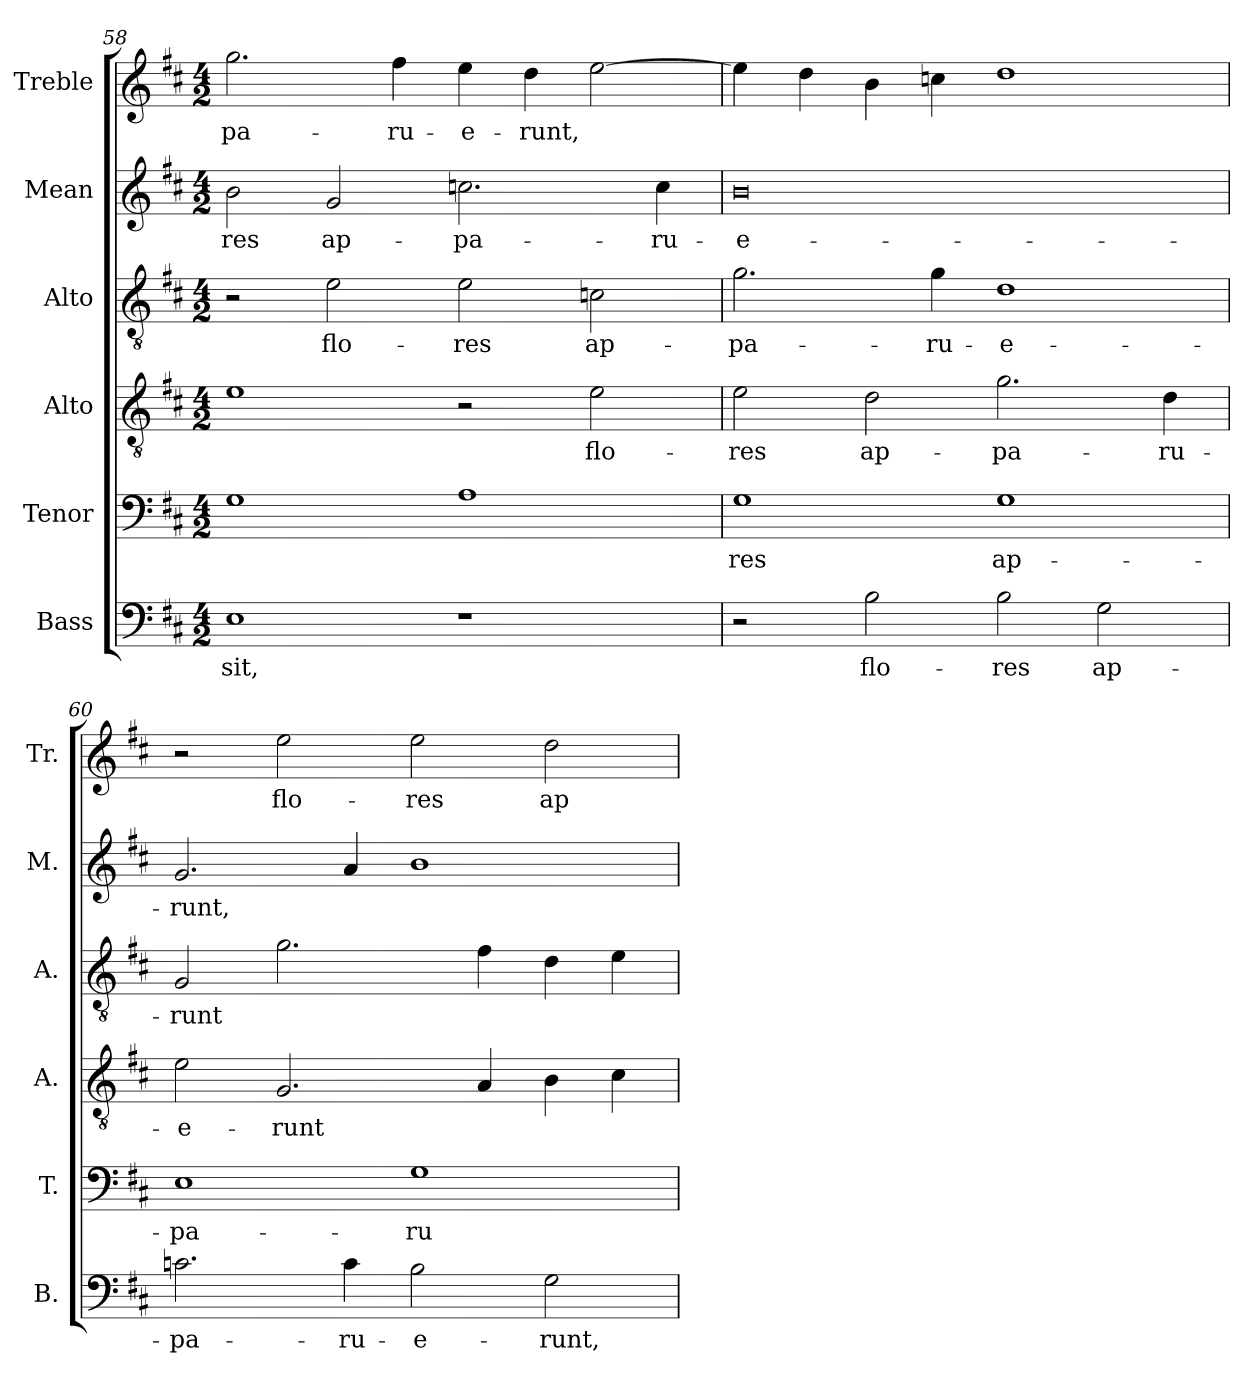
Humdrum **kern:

**kern	**text	**kern	**text	**kern	**text	**kern	**text	**kern	**text	**kern	**text
*part6	*part6	*part5	*part5	*part4	*part4	*part3	*part3	*part2	*part2	*part1	*part1
*staff6	*staff6	*staff5	*staff5	*staff4	*staff4	*staff3	*staff3	*staff2	*staff2	*staff1	*staff1
*I"Bass	*	*I"Tenor	*	*I"Alto	*	*I"Alto	*	*I"Mean	*	*I"Treble	*
*I'B.	*	*I'T.	*	*I'A.	*	*I'A.	*	*I'M.	*	*I'Tr.	*
*clefF4	*	*clefF4	*	*clefGv2	*	*clefGv2	*	*clefG2	*	*clefG2	*
*	*	*	*	*ITrd7c12	*	*ITrd7c12	*	*	*	*	*
*k[f#c#]	*	*k[f#c#]	*	*k[f#c#]	*	*k[f#c#]	*	*k[f#c#]	*	*k[f#c#]	*
*D:	*	*D:	*	*D:	*	*D:	*	*D:	*	*D:	*
*M4/2	*	*M4/2	*	*M4/2	*	*M4/2	*	*M4/2	*	*M4/2	*
=58	=58	=58	=58	=58	=58	=58	=58	=58	=58	=58	=58
!	!LO:LY:b:color=#000000	!	!	!	!	!	!	!	!	!	!
!	!	!	!	!	!	!	!	!	!LO:LY:b:color=#000000	!	!
!	!	!	!	!	!	!	!	!	!	!	!LO:LY:b:color=#000000
1Ei	-sit,	1Gi	.	1Ei	.	2r	.	2bi\	-res	2.ggi\	-pa-
!	!	!	!	!	!	!	!LO:LY:b:color=#000000	!	!	!	!
!	!	!	!	!	!	!	!	!	!LO:LY:b:color=#000000	!	!
.	.	.	.	.	.	2Ei\	flo-	2gi/	ap-	.	.
!	!	!	!	!	!	!	!	!	!	!	!LO:LY:b:color=#000000
.	.	.	.	.	.	.	.	.	.	4ff#i\	-ru-
!	!	!	!	!	!	!	!LO:LY:b:color=#000000	!	!	!	!
!	!	!	!	!	!	!	!	!	!LO:LY:b:color=#000000	!	!
!	!	!	!	!	!	!	!	!	!	!	!LO:LY:b:color=#000000
1r	.	1Ai	.	2r	.	2Ei\	-res	2.ccni\	-pa-	4eei\	-e-
!	!	!	!	!	!	!	!	!	!	!	!LO:LY:b:color=#000000
.	.	.	.	.	.	.	.	.	.	4ddi\	-runt,
!	!	!	!	!	!LO:LY:b:color=#000000	!	!	!	!	!	!
!	!	!	!	!	!	!	!LO:LY:b:color=#000000	!	!	!	!
.	.	.	.	2Ei\	flo-	2Cni\	ap-	.	.	[>2eei\	.
!	!	!	!	!	!	!	!	!	!LO:LY:b:color=#000000	!	!
.	.	.	.	.	.	.	.	4cci\	-ru-	.	.
=59	=59	=59	=59	=59	=59	=59	=59	=59	=59	=59	=59
!	!	!	!LO:LY:b:color=#000000	!	!	!	!	!	!	!	!
!	!	!	!	!	!LO:LY:b:color=#000000	!	!	!	!	!	!
!	!	!	!	!	!	!	!LO:LY:b:color=#000000	!	!	!	!
!	!	!	!	!	!	!	!	!	!LO:LY:b:color=#000000	!	!
2r	.	1Gi	-res	2Ei\	-res	2.Gi\	-pa-	0bi	-e-	4eei\]	.
.	.	.	.	.	.	.	.	.	.	4ddi\	.
!	!LO:LY:b:color=#000000	!	!	!	!	!	!	!	!	!	!
!	!	!	!	!	!LO:LY:b:color=#000000	!	!	!	!	!	!
2Bi\	flo-	.	.	2Di\	ap-	.	.	.	.	4bi\	.
!	!	!	!	!	!	!	!LO:LY:b:color=#000000	!	!	!	!
.	.	.	.	.	.	4Gi\	-ru-	.	.	4ccni\	.
!	!LO:LY:b:color=#000000	!	!	!	!	!	!	!	!	!	!
!	!	!	!LO:LY:b:color=#000000	!	!	!	!	!	!	!	!
!	!	!	!	!	!LO:LY:b:color=#000000	!	!	!	!	!	!
!	!	!	!	!	!	!	!LO:LY:b:color=#000000	!	!	!	!
2Bi\	-res	1Gi	ap-	2.Gi\	-pa-	1Di	-e-	.	.	1ddi	.
!	!LO:LY:b:color=#000000	!	!	!	!	!	!	!	!	!	!
2Gi\	ap-	.	.	.	.	.	.	.	.	.	.
!	!	!	!	!	!LO:LY:b:color=#000000	!	!	!	!	!	!
.	.	.	.	4Di\	-ru-	.	.	.	.	.	.
!!LO:PB:g=z
=60	=60	=60	=60	=60	=60	=60	=60	=60	=60	=60	=60
!	!LO:LY:b:color=#000000	!	!	!	!	!	!	!	!	!	!
!	!	!	!LO:LY:b:color=#000000	!	!	!	!	!	!	!	!
!	!	!	!	!	!LO:LY:b:color=#000000	!	!	!	!	!	!
!	!	!	!	!	!	!	!LO:LY:b:color=#000000	!	!	!	!
!	!	!	!	!	!	!	!	!	!LO:LY:b:color=#000000	!	!
2.cni\	-pa-	1Ei	-pa-	2Ei\	-e-	2GGi/	-runt	2.gi/	-runt,	2r	.
!	!	!	!	!	!LO:LY:b:color=#000000	!	!	!	!	!	!
!	!	!	!	!	!	!	!	!	!	!	!LO:LY:b:color=#000000
.	.	.	.	2.GGi/	-runt	2.Gi\	.	.	.	2eei\	flo-
!	!LO:LY:b:color=#000000	!	!	!	!	!	!	!	!	!	!
4ci\	-ru-	.	.	.	.	.	.	4ai/	.	.	.
!	!LO:LY:b:color=#000000	!	!	!	!	!	!	!	!	!	!
!	!	!	!LO:LY:b:color=#000000	!	!	!	!	!	!	!	!
!	!	!	!	!	!	!	!	!	!	!	!LO:LY:b:color=#000000
2Bi\	-e-	1Gi	-ru-	.	.	.	.	1bi	.	2eei\	-res
.	.	.	.	4AAi/	.	4F#i\	.	.	.	.	.
!	!LO:LY:b:color=#000000	!	!	!	!	!	!	!	!	!	!
!	!	!	!	!	!	!	!	!	!	!	!LO:LY:b:color=#000000
2Gi\	-runt,	.	.	4BBi\	.	4Di\	.	.	.	2ddi\	ap-
.	.	.	.	4C#i\	.	4Ei\	.	.	.	.	.
=	=	=	=	=	=	=	=	=	=	=	=
*-	*-	*-	*-	*-	*-	*-	*-	*-	*-	*-	*-
